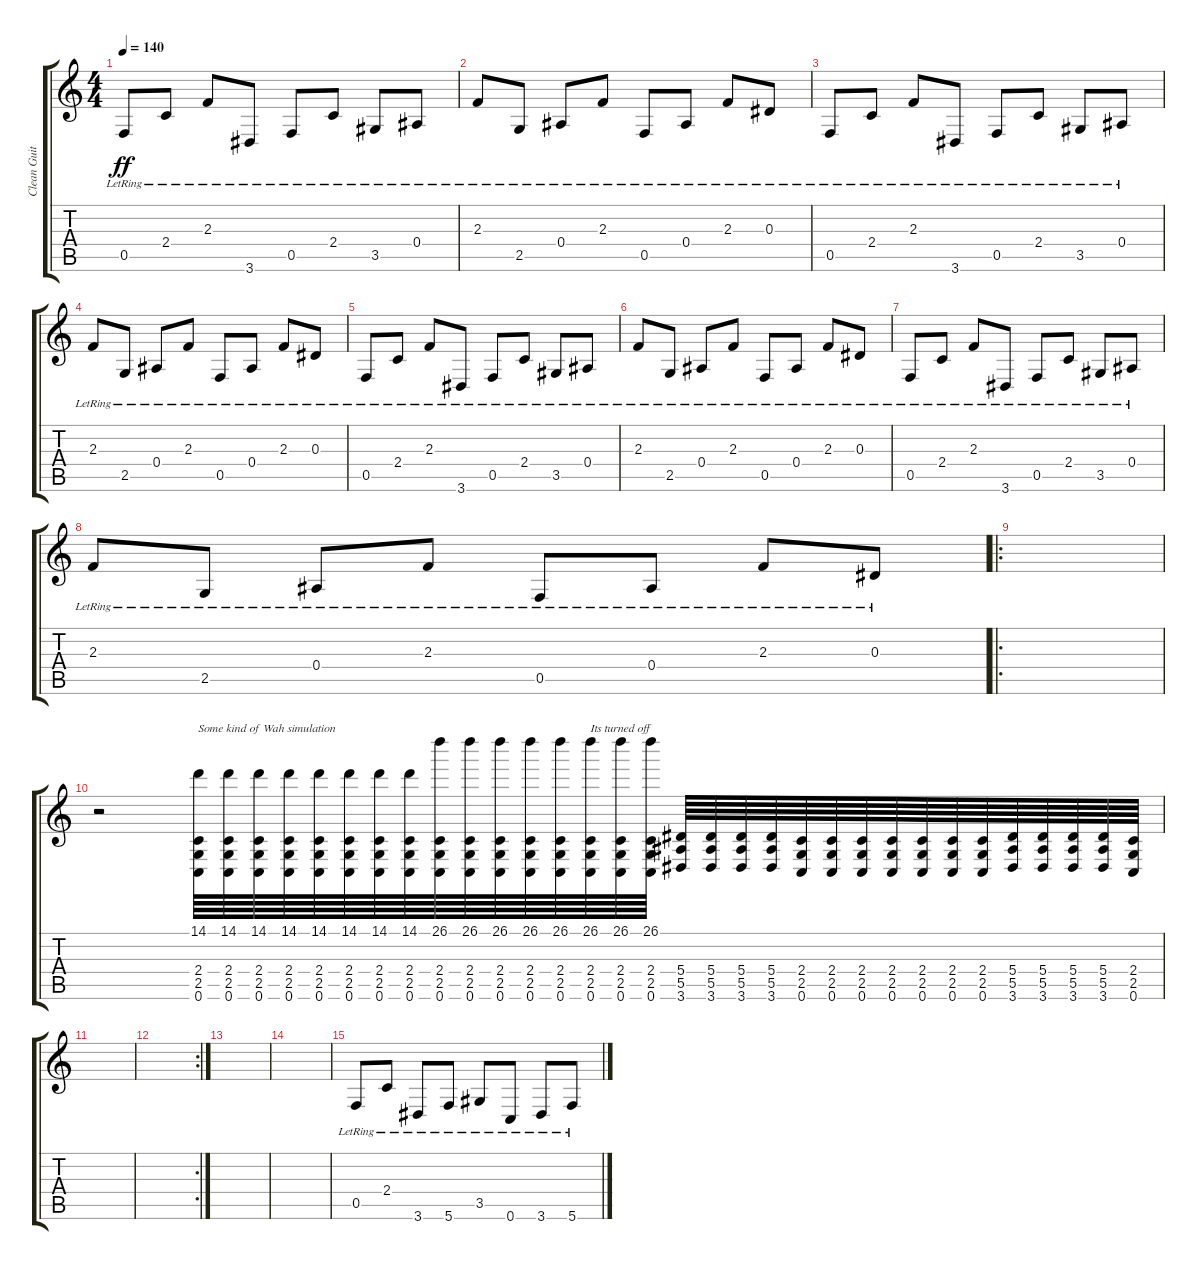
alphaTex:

\track ("Clean Guitar" "Clean Guit") {instrument electricguitarjazz}
\staff {score tabs}
\tuning (C4 G3 Eb3 Bb2 F2 C2) {hide}
\ts (4 4)
\tempo 140
\clef g2
\ks c
0.5{lr}.8{dy ff} 2.4{lr}.8 2.3{lr}.8 3.6{lr}.8 0.5{lr}.8 2.4{lr}.8 3.5{lr}.8 0.4{lr}.8 |
2.3{lr}.8 2.5{lr}.8 0.4{lr}.8 2.3{lr}.8 0.5{lr}.8 0.4{lr}.8 2.3{lr}.8 0.3{lr}.8 |
0.5{lr}.8 2.4{lr}.8 2.3{lr}.8 3.6{lr}.8 0.5{lr}.8 2.4{lr}.8 3.5{lr}.8 0.4{lr}.8 |
2.3{lr}.8 2.5{lr}.8 0.4{lr}.8 2.3{lr}.8 0.5{lr}.8 0.4{lr}.8 2.3{lr}.8 0.3{lr}.8 |
0.5{lr}.8 2.4{lr}.8 2.3{lr}.8 3.6{lr}.8 0.5{lr}.8 2.4{lr}.8 3.5{lr}.8 0.4{lr}.8 |
2.3{lr}.8 2.5{lr}.8 0.4{lr}.8 2.3{lr}.8 0.5{lr}.8 0.4{lr}.8 2.3{lr}.8 0.3{lr}.8 |
0.5{lr}.8 2.4{lr}.8 2.3{lr}.8 3.6{lr}.8 0.5{lr}.8 2.4{lr}.8 3.5{lr}.8 0.4{lr}.8 |
2.3{lr}.8 2.5{lr}.8 0.4{lr}.8 2.3{lr}.8 0.5{lr}.8 0.4{lr}.8 2.3{lr}.8 0.3{lr}.8 |
\ro
|
r.2 (14.1 2.4 2.5 0.6).64{txt "Some kind of Wah simulation" volume 0 instrument distortionguitar} (14.1 2.4 2.5 0.6).64{instrument distortionguitar} (14.1 2.4 2.5 0.6).64{instrument distortionguitar} (14.1 2.4 2.5 0.6).64{instrument distortionguitar} (14.1 2.4 2.5 0.6).64{instrument distortionguitar} (14.1 2.4 2.5 0.6).64{instrument distortionguitar} (14.1 2.4 2.5 0.6).64{instrument distortionguitar} (14.1 2.4 2.5 0.6).64{instrument distortionguitar} (26.1 2.4 2.5 0.6).64{instrument distortionguitar} (26.1 2.4 2.5 0.6).64{instrument distortionguitar} (26.1 2.4 2.5 0.6).64{instrument distortionguitar} (26.1 2.4 2.5 0.6).64{instrument distortionguitar} (26.1 2.4 2.5 0.6).64{instrument distortionguitar} (26.1 2.4 2.5 0.6).64{txt "Its turned off" instrument distortionguitar} (26.1 2.4 2.5 0.6).64{instrument distortionguitar} (26.1 2.4 2.5 0.6).64{instrument distortionguitar} (5.4 5.5 3.6).64 (5.4 5.5 3.6).64 (5.4 5.5 3.6).64 (5.4 5.5 3.6).64 (2.4 2.5 0.6).64{instrument distortionguitar} (2.4 2.5 0.6).64{instrument distortionguitar} (2.4 2.5 0.6).64{instrument distortionguitar} (2.4 2.5 0.6).64{instrument distortionguitar} (2.4 2.5 0.6).64{instrument distortionguitar} (2.4 2.5 0.6).64{instrument distortionguitar} (2.4 2.5 0.6).64{instrument distortionguitar} (5.4 5.5 3.6).64 (5.4 5.5 3.6).64 (5.4 5.5 3.6).64 (5.4 5.5 3.6).64 (2.4 2.5 0.6).64{instrument distortionguitar} |
|
\rc 2
|
|
|
0.5{lr}.8{volume 11 instrument electricguitarjazz} 2.4{lr}.8 3.6{lr}.8 5.6{lr}.8 3.5{lr}.8 0.6{lr}.8 3.6{lr}.8 5.6{lr}.8
